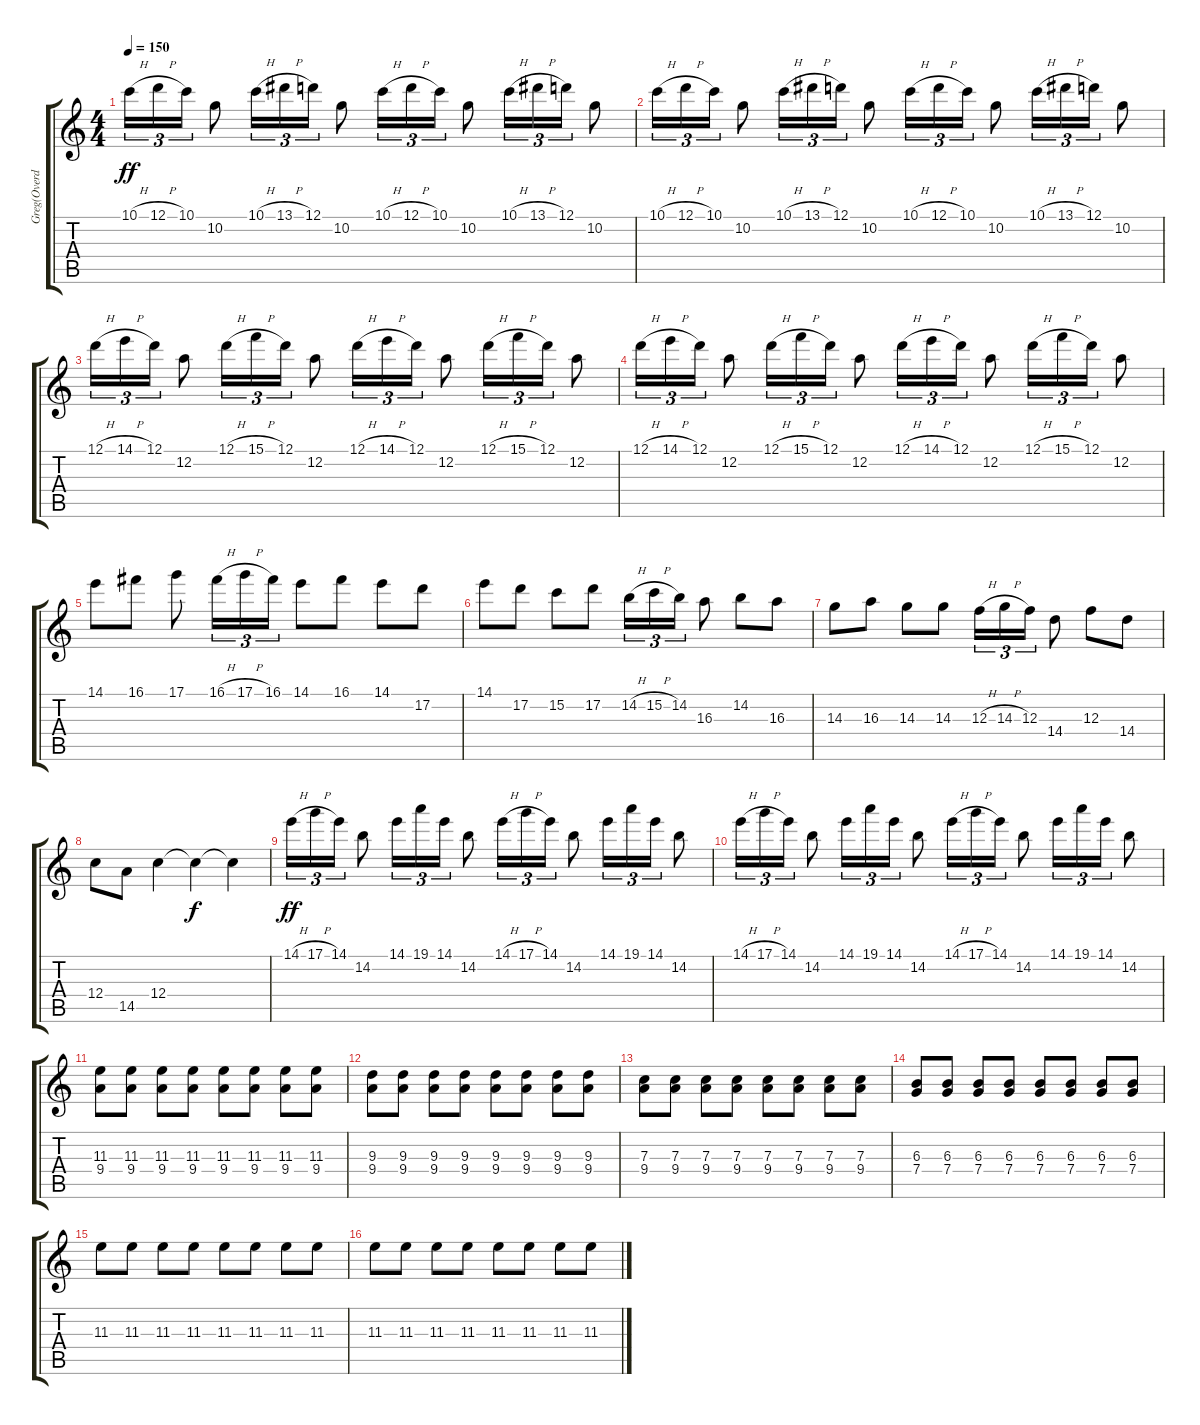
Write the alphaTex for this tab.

\track ("Greg(Overdriven Guitar + solo)" "Greg(Overd") {instrument overdrivenguitar}
\staff {score tabs}
\tuning (D4 A3 F3 C3 G2 D2) {hide}
\ts (4 4)
\tempo 150
\clef g2
\ks c
10.1{h}.16{tu (3 2) dy ff} 12.1{h}.16{tu (3 2)} 10.1.16{tu (3 2)} 10.2.8 10.1{h}.16{tu (3 2)} 13.1{h}.16{tu (3 2)} 12.1.16{tu (3 2)} 10.2.8 10.1{h}.16{tu (3 2)} 12.1{h}.16{tu (3 2)} 10.1.16{tu (3 2)} 10.2.8 10.1{h}.16{tu (3 2)} 13.1{h}.16{tu (3 2)} 12.1.16{tu (3 2)} 10.2.8 |
10.1{h}.16{tu (3 2)} 12.1{h}.16{tu (3 2)} 10.1.16{tu (3 2)} 10.2.8 10.1{h}.16{tu (3 2)} 13.1{h}.16{tu (3 2)} 12.1.16{tu (3 2)} 10.2.8 10.1{h}.16{tu (3 2)} 12.1{h}.16{tu (3 2)} 10.1.16{tu (3 2)} 10.2.8 10.1{h}.16{tu (3 2)} 13.1{h}.16{tu (3 2)} 12.1.16{tu (3 2)} 10.2.8 |
12.1{h}.16{tu (3 2)} 14.1{h}.16{tu (3 2)} 12.1.16{tu (3 2)} 12.2.8 12.1{h}.16{tu (3 2)} 15.1{h}.16{tu (3 2)} 12.1.16{tu (3 2)} 12.2.8 12.1{h}.16{tu (3 2)} 14.1{h}.16{tu (3 2)} 12.1.16{tu (3 2)} 12.2.8 12.1{h}.16{tu (3 2)} 15.1{h}.16{tu (3 2)} 12.1.16{tu (3 2)} 12.2.8 |
12.1{h}.16{tu (3 2)} 14.1{h}.16{tu (3 2)} 12.1.16{tu (3 2)} 12.2.8 12.1{h}.16{tu (3 2)} 15.1{h}.16{tu (3 2)} 12.1.16{tu (3 2)} 12.2.8 12.1{h}.16{tu (3 2)} 14.1{h}.16{tu (3 2)} 12.1.16{tu (3 2)} 12.2.8 12.1{h}.16{tu (3 2)} 15.1{h}.16{tu (3 2)} 12.1.16{tu (3 2)} 12.2.8 |
14.1.8 16.1.8 17.1.8 16.1{h}.16{tu (3 2)} 17.1{h}.16{tu (3 2)} 16.1.16{tu (3 2)} 14.1.8 16.1.8 14.1.8 17.2.8 |
14.1.8 17.2.8 15.2.8 17.2.8 14.2{h}.16{tu (3 2)} 15.2{h}.16{tu (3 2)} 14.2.16{tu (3 2)} 16.3.8 14.2.8 16.3.8 |
14.3.8 16.3.8 14.3.8 14.3.8 12.3{h}.16{tu (3 2)} 14.3{h}.16{tu (3 2)} 12.3.16{tu (3 2)} 14.4.8 12.3.8 14.4.8 |
12.4.8 14.5.8 12.4.4 12.4{t}.4{dy f} 12.4{t}.4 |
14.1{h}.16{tu (3 2) dy ff} 17.1{h}.16{tu (3 2)} 14.1.16{tu (3 2)} 14.2.8 14.1.16{tu (3 2)} 19.1.16{tu (3 2)} 14.1.16{tu (3 2)} 14.2.8 14.1{h}.16{tu (3 2)} 17.1{h}.16{tu (3 2)} 14.1.16{tu (3 2)} 14.2.8 14.1.16{tu (3 2)} 19.1.16{tu (3 2)} 14.1.16{tu (3 2)} 14.2.8 |
14.1{h}.16{tu (3 2)} 17.1{h}.16{tu (3 2)} 14.1.16{tu (3 2)} 14.2.8 14.1.16{tu (3 2)} 19.1.16{tu (3 2)} 14.1.16{tu (3 2)} 14.2.8 14.1{h}.16{tu (3 2)} 17.1{h}.16{tu (3 2)} 14.1.16{tu (3 2)} 14.2.8 14.1.16{tu (3 2)} 19.1.16{tu (3 2)} 14.1.16{tu (3 2)} 14.2.8 |
(11.3 9.4).8 (11.3 9.4).8 (11.3 9.4).8 (11.3 9.4).8 (11.3 9.4).8 (11.3 9.4).8 (11.3 9.4).8 (11.3 9.4).8 |
(9.3 9.4).8 (9.3 9.4).8 (9.3 9.4).8 (9.3 9.4).8 (9.3 9.4).8 (9.3 9.4).8 (9.3 9.4).8 (9.3 9.4).8 |
(7.3 9.4).8 (7.3 9.4).8 (7.3 9.4).8 (7.3 9.4).8 (7.3 9.4).8 (7.3 9.4).8 (7.3 9.4).8 (7.3 9.4).8 |
(6.3 7.4).8 (6.3 7.4).8 (6.3 7.4).8 (6.3 7.4).8 (6.3 7.4).8 (6.3 7.4).8 (6.3 7.4).8 (6.3 7.4).8 |
11.3.8 11.3.8 11.3.8 11.3.8 11.3.8 11.3.8 11.3.8 11.3.8 |
11.3.8 11.3.8 11.3.8 11.3.8 11.3.8 11.3.8 11.3.8 11.3.8
